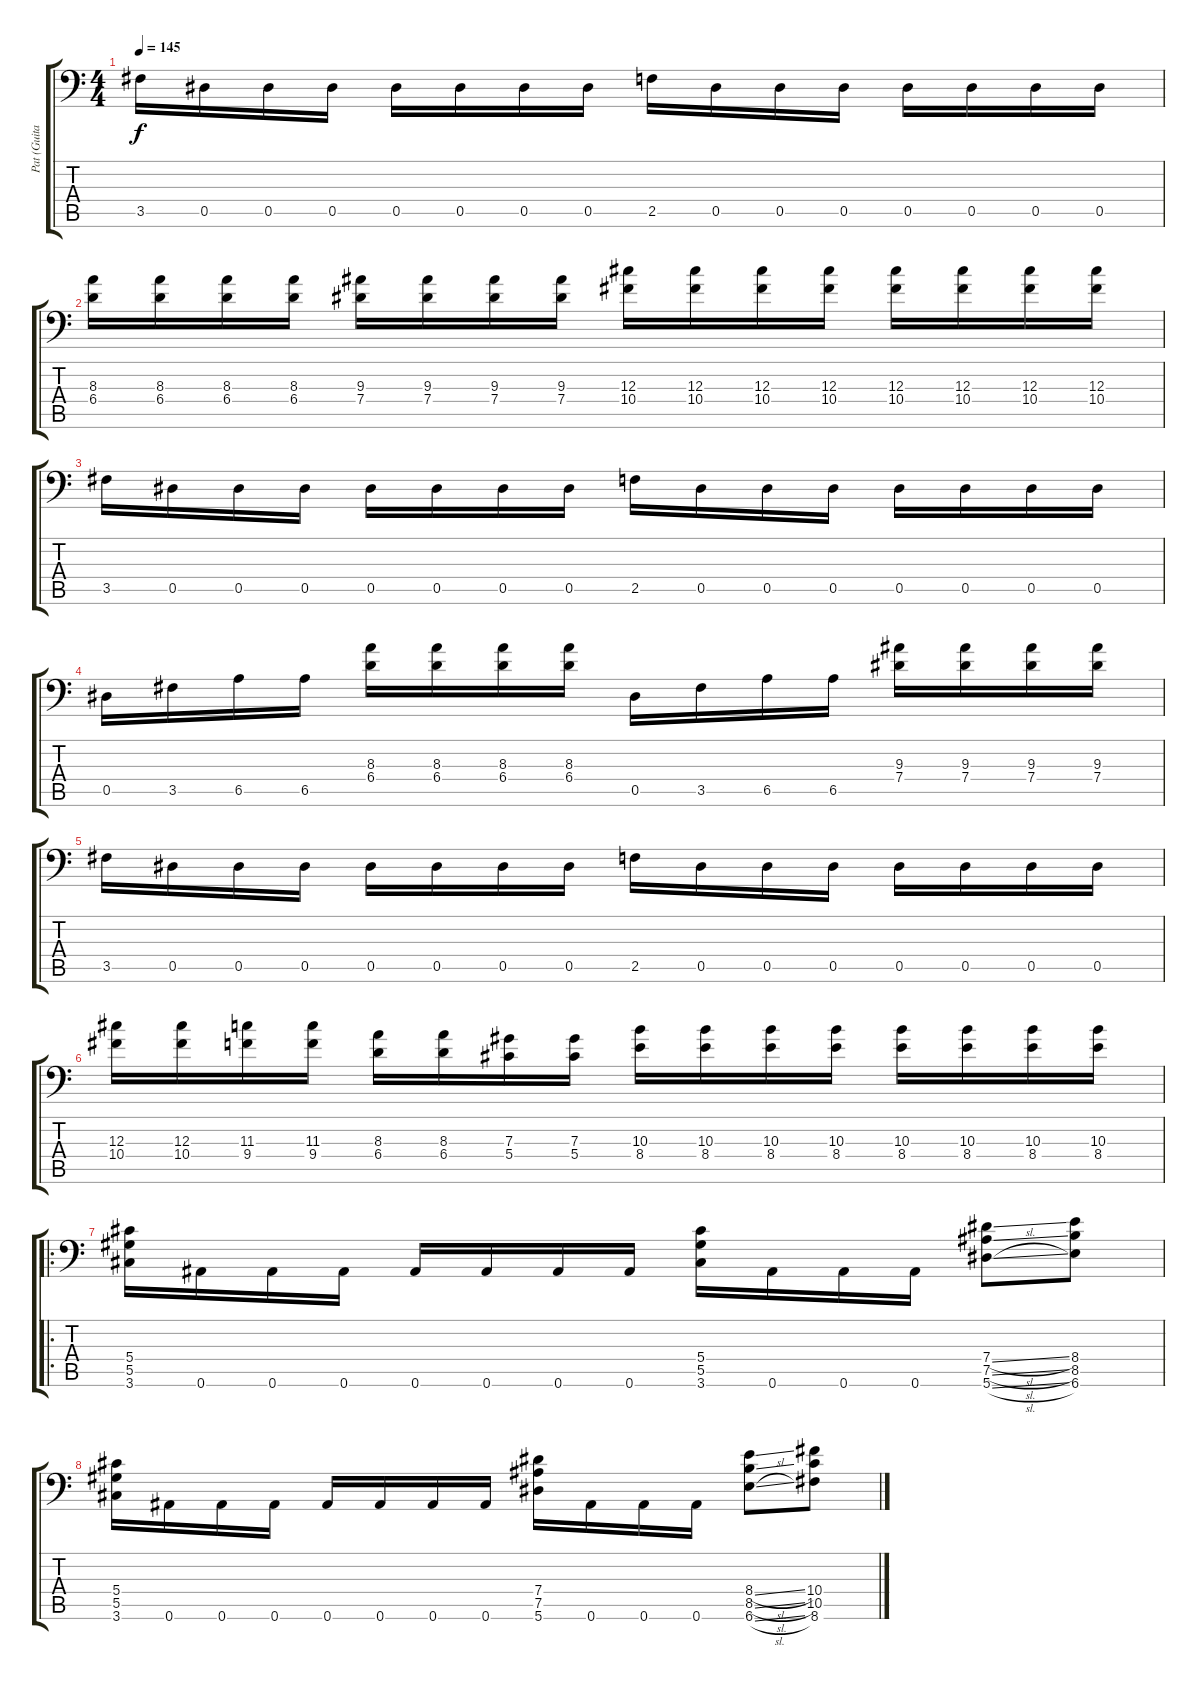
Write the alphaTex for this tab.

\track ("Pat (Guitar)" "Pat (Guita") {instrument distortionguitar}
\staff {score tabs}
\tuning (Bb3 F3 Db3 Ab2 Eb2 Bb1) {hide}
\ts (4 4)
\tempo 145
\clef f4
\ks c
3.5.16{dy f} 0.5.16 0.5.16 0.5.16 0.5.16 0.5.16 0.5.16 0.5.16 2.5.16 0.5.16 0.5.16 0.5.16 0.5.16 0.5.16 0.5.16 0.5.16 |
(8.3 6.4).16 (8.3 6.4).16 (8.3 6.4).16 (8.3 6.4).16 (9.3 7.4).16 (9.3 7.4).16 (9.3 7.4).16 (9.3 7.4).16 (12.3 10.4).16 (12.3 10.4).16 (12.3 10.4).16 (12.3 10.4).16 (12.3 10.4).16 (12.3 10.4).16 (12.3 10.4).16 (12.3 10.4).16 |
3.5.16 0.5.16 0.5.16 0.5.16 0.5.16 0.5.16 0.5.16 0.5.16 2.5.16 0.5.16 0.5.16 0.5.16 0.5.16 0.5.16 0.5.16 0.5.16 |
0.5.16 3.5.16 6.5.16 6.5.16 (8.3 6.4).16 (8.3 6.4).16 (8.3 6.4).16 (8.3 6.4).16 0.5.16 3.5.16 6.5.16 6.5.16 (9.3 7.4).16 (9.3 7.4).16 (9.3 7.4).16 (9.3 7.4).16 |
3.5.16 0.5.16 0.5.16 0.5.16 0.5.16 0.5.16 0.5.16 0.5.16 2.5.16 0.5.16 0.5.16 0.5.16 0.5.16 0.5.16 0.5.16 0.5.16 |
(12.3 10.4).16 (12.3 10.4).16 (11.3 9.4).16 (11.3 9.4).16 (8.3 6.4).16 (8.3 6.4).16 (7.3 5.4).16 (7.3 5.4).16 (10.3 8.4).16 (10.3 8.4).16 (10.3 8.4).16 (10.3 8.4).16 (10.3 8.4).16 (10.3 8.4).16 (10.3 8.4).16 (10.3 8.4).16 |
\ro
(5.4 5.5 3.6).16 0.6.16 0.6.16 0.6.16 0.6.16 0.6.16 0.6.16 0.6.16 (5.4 5.5 3.6).16 0.6.16 0.6.16 0.6.16 (7.4{sl} 7.5{sl} 5.6{sl}).8 (8.4 8.5 6.6).8 |
(5.4 5.5 3.6).16 0.6.16 0.6.16 0.6.16 0.6.16 0.6.16 0.6.16 0.6.16 (7.4 7.5 5.6).16 0.6.16 0.6.16 0.6.16 (8.4{sl} 8.5{sl} 6.6{sl}).8 (10.4 10.5 8.6).8
